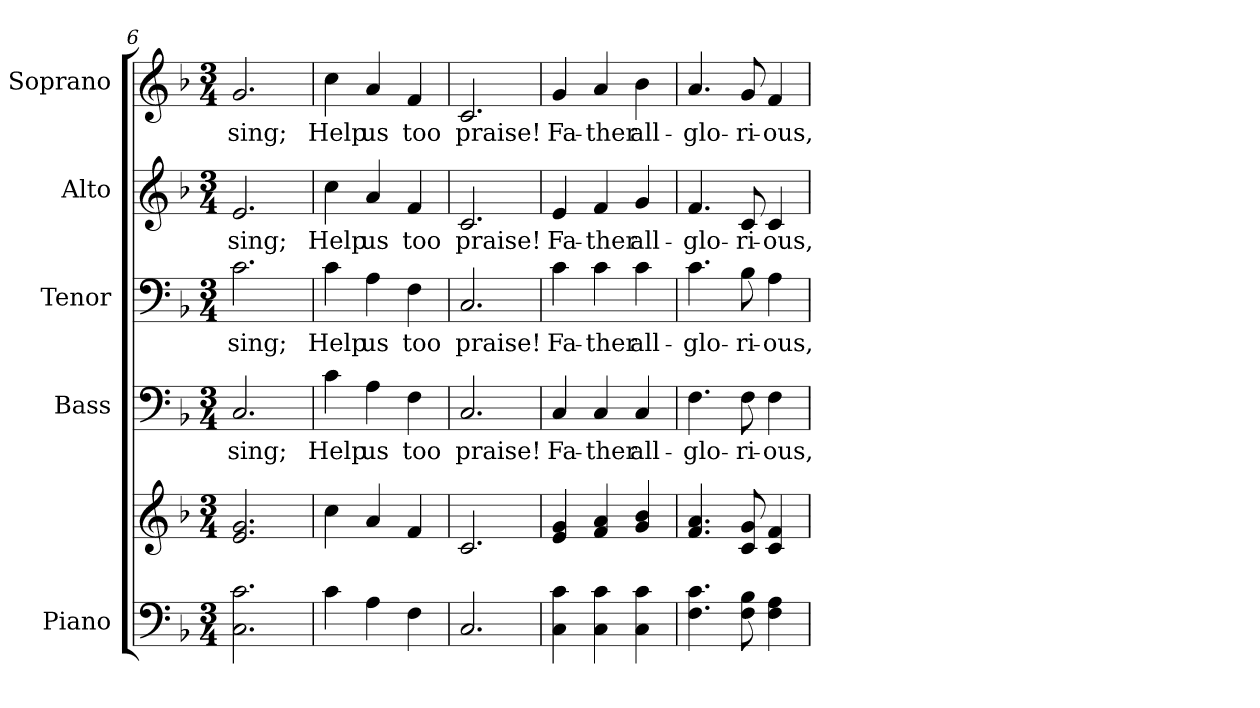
**kern	**kern	**kern	**text	**kern	**text	**kern	**text	**kern	**text
*part5	*part5	*part4	*part4	*part3	*part3	*part2	*part2	*part1	*part1
*staff6	*staff5	*staff4	*staff4	*staff3	*staff3	*staff2	*staff2	*staff1	*staff1
*I"Piano	*	*I"Bass	*	*I"Tenor	*	*I"Alto	*	*I"Soprano	*
*I'Pno.	*	*I'B.	*	*I'T.	*	*I'A.	*	*I'S.	*
*clefF4	*clefG2	*clefF4	*	*clefF4	*	*clefG2	*	*clefG2	*
*k[b-]	*k[b-]	*k[b-]	*	*k[b-]	*	*k[b-]	*	*k[b-]	*
*F:	*F:	*F:	*	*F:	*	*F:	*	*F:	*
*M3/4	*M3/4	*M3/4	*	*M3/4	*	*M3/4	*	*M3/4	*
=6	=6	=6	=6	=6	=6	=6	=6	=6	=6
!	!	!	!LO:LY:b:color=#000000	!	!	!	!	!	!
!	!	!	!	!	!LO:LY:b:color=#000000	!	!	!	!
!	!	!	!	!	!	!	!LO:LY:b:color=#000000	!	!
!	!	!	!	!	!	!	!	!	!LO:LY:b:color=#000000
2.Ci\ 2.ci	2.ei/ 2.gi	2.Ci/	sing;	2.ci\	sing;	2.ei/	sing;	2.gi/	sing;
=7	=7	=7	=7	=7	=7	=7	=7	=7	=7
!	!	!	!LO:LY:b:color=#000000	!	!	!	!	!	!
!	!	!	!	!	!LO:LY:b:color=#000000	!	!	!	!
!	!	!	!	!	!	!	!LO:LY:b:color=#000000	!	!
!	!	!	!	!	!	!	!	!	!LO:LY:b:color=#000000
4ci\	4cci\	4ci\	Help	4ci\	Help	4cci\	Help	4cci\	Help
!	!	!	!LO:LY:b:color=#000000	!	!	!	!	!	!
!	!	!	!	!	!LO:LY:b:color=#000000	!	!	!	!
!	!	!	!	!	!	!	!LO:LY:b:color=#000000	!	!
!	!	!	!	!	!	!	!	!	!LO:LY:b:color=#000000
4Ai\	4ai/	4Ai\	us	4Ai\	us	4ai/	us	4ai/	us
!	!	!	!LO:LY:b:color=#000000	!	!	!	!	!	!
!	!	!	!	!	!LO:LY:b:color=#000000	!	!	!	!
!	!	!	!	!	!	!	!LO:LY:b:color=#000000	!	!
!	!	!	!	!	!	!	!	!	!LO:LY:b:color=#000000
4Fi\	4fi/	4Fi\	too	4Fi\	too	4fi/	too	4fi/	too
=8	=8	=8	=8	=8	=8	=8	=8	=8	=8
!	!	!	!LO:LY:b:color=#000000	!	!	!	!	!	!
!	!	!	!	!	!LO:LY:b:color=#000000	!	!	!	!
!	!	!	!	!	!	!	!LO:LY:b:color=#000000	!	!
!	!	!	!	!	!	!	!	!	!LO:LY:b:color=#000000
2.Ci/	2.ci/	2.Ci/	praise!	2.Ci/	praise!	2.ci/	praise!	2.ci/	praise!
!!LO:PB:g=z
=9	=9	=9	=9	=9	=9	=9	=9	=9	=9
!	!	!	!LO:LY:b:color=#000000	!	!	!	!	!	!
!	!	!	!	!	!LO:LY:b:color=#000000	!	!	!	!
!	!	!	!	!	!	!	!LO:LY:b:color=#000000	!	!
!	!	!	!	!	!	!	!	!	!LO:LY:b:color=#000000
4Ci\ 4ci	4ei/ 4gi	4Ci/	Fa-	4ci\	Fa-	4ei/	Fa-	4gi/	Fa-
!	!	!	!LO:LY:b:color=#000000	!	!	!	!	!	!
!	!	!	!	!	!LO:LY:b:color=#000000	!	!	!	!
!	!	!	!	!	!	!	!LO:LY:b:color=#000000	!	!
!	!	!	!	!	!	!	!	!	!LO:LY:b:color=#000000
4Ci\ 4ci	4fi/ 4ai	4Ci/	-ther	4ci\	-ther	4fi/	-ther	4ai/	-ther
!	!	!	!LO:LY:b:color=#000000	!	!	!	!	!	!
!	!	!	!	!	!LO:LY:b:color=#000000	!	!	!	!
!	!	!	!	!	!	!	!LO:LY:b:color=#000000	!	!
!	!	!	!	!	!	!	!	!	!LO:LY:b:color=#000000
4Ci\ 4ci	4gi/ 4b-i	4Ci/	all-	4ci\	all-	4gi/	all-	4b-i\	all-
=10	=10	=10	=10	=10	=10	=10	=10	=10	=10
!	!	!	!LO:LY:b:color=#000000	!	!	!	!	!	!
!	!	!	!	!	!LO:LY:b:color=#000000	!	!	!	!
!	!	!	!	!	!	!	!LO:LY:b:color=#000000	!	!
!	!	!	!	!	!	!	!	!	!LO:LY:b:color=#000000
4.Fi\ 4.ci	4.fi/ 4.ai	4.Fi\	-glo-	4.ci\	-glo-	4.fi/	-glo-	4.ai/	-glo-
!	!	!	!LO:LY:b:color=#000000	!	!	!	!	!	!
!	!	!	!	!	!LO:LY:b:color=#000000	!	!	!	!
!	!	!	!	!	!	!	!LO:LY:b:color=#000000	!	!
!	!	!	!	!	!	!	!	!	!LO:LY:b:color=#000000
8Fi\ 8B-i	8ci/ 8gi	8Fi\	-ri-	8B-i\	-ri-	8ci/	-ri-	8gi/	-ri-
!	!	!	!LO:LY:b:color=#000000	!	!	!	!	!	!
!	!	!	!	!	!LO:LY:b:color=#000000	!	!	!	!
!	!	!	!	!	!	!	!LO:LY:b:color=#000000	!	!
!	!	!	!	!	!	!	!	!	!LO:LY:b:color=#000000
4Fi\ 4Ai	4ci/ 4fi	4Fi\	-ous,	4Ai\	-ous,	4ci/	-ous,	4fi/	-ous,
=	=	=	=	=	=	=	=	=	=
*-	*-	*-	*-	*-	*-	*-	*-	*-	*-
